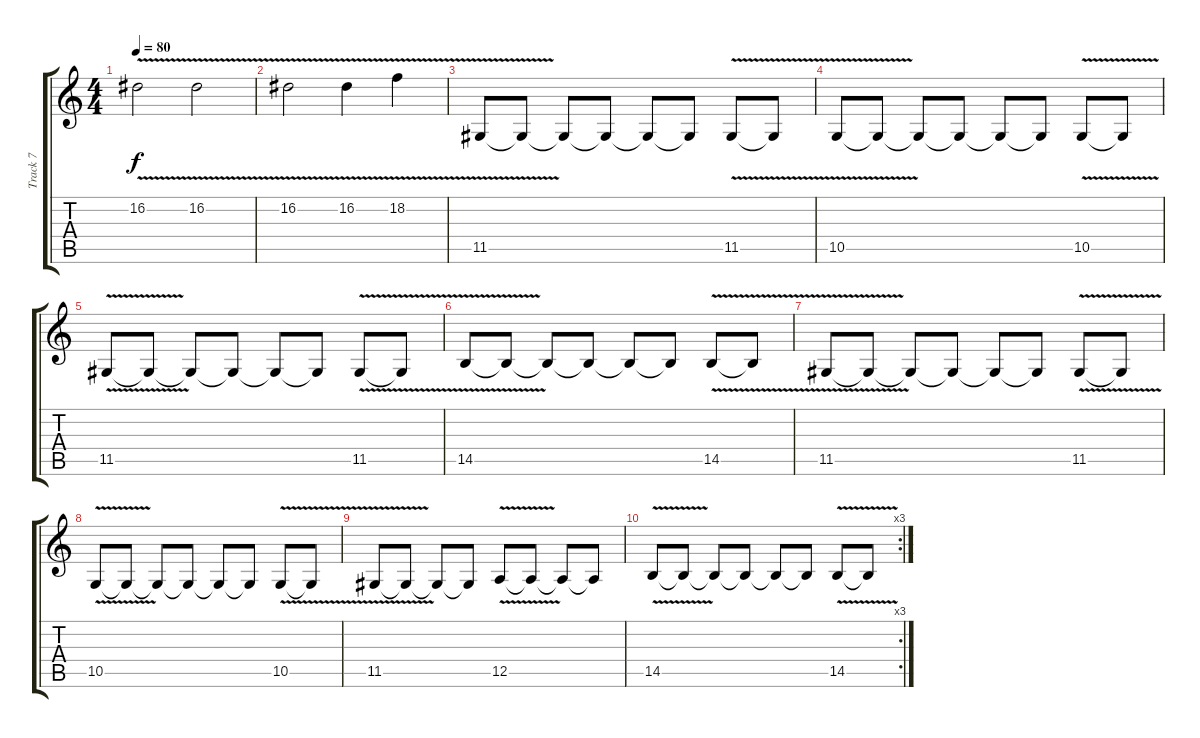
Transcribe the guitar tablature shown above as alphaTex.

\track ("Track 7" "Track 7") {instrument churchorgan}
\staff {score tabs}
\tuning (E4 B3 G3 D3 A2 E2) {hide}
\ts (4 4)
\tempo 80
\clef g2
\ks c
16.2{v}.2{dy f} 16.2{v}.2 |
16.2{v}.2 16.2{v}.4 18.2{v}.4 |
11.5{v}.8 11.5{t}.8 11.5{t}.8 11.5{t}.8 11.5{t}.8 11.5{t}.8 11.5{v}.8 11.5{t}.8 |
10.5{v}.8 10.5{t}.8 10.5{t}.8 10.5{t}.8 10.5{t}.8 10.5{t}.8 10.5{v}.8 10.5{t}.8 |
11.5{v}.8 11.5{t}.8 11.5{t}.8 11.5{t}.8 11.5{t}.8 11.5{t}.8 11.5{v}.8 11.5{t}.8 |
14.5{v}.8 14.5{t}.8 14.5{t}.8 14.5{t}.8 14.5{t}.8 14.5{t}.8 14.5{v}.8 14.5{t}.8 |
11.5{v}.8 11.5{t}.8 11.5{t}.8 11.5{t}.8 11.5{t}.8 11.5{t}.8 11.5{v}.8 11.5{t}.8 |
10.5{v}.8 10.5{t}.8 10.5{t}.8 10.5{t}.8 10.5{t}.8 10.5{t}.8 10.5{v}.8 10.5{t}.8 |
11.5{v}.8 11.5{t}.8 11.5{t}.8 11.5{t}.8 12.5{v}.8 12.5{t}.8 12.5{t}.8 12.5{t}.8 |
\rc 3
14.5{v}.8 14.5{t}.8 14.5{t}.8 14.5{t}.8 14.5{t}.8 14.5{t}.8 14.5{v}.8 14.5{t}.8
